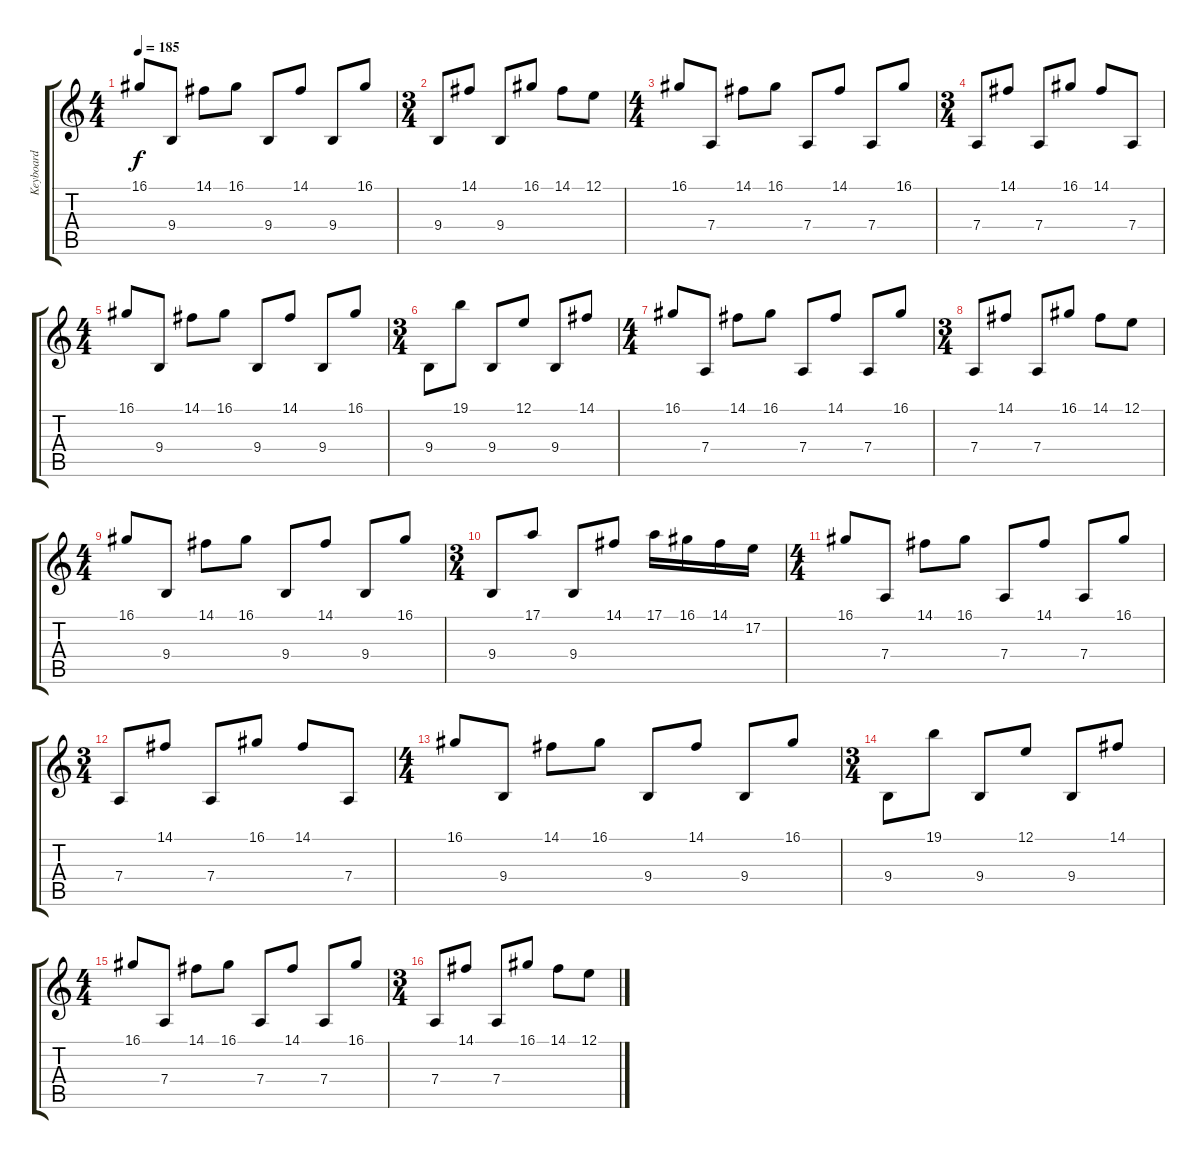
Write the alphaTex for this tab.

\track ("Keyboard" "Keyboard") {instrument lead2sawtooth}
\staff {score tabs}
\tuning (E4 B3 G3 D3 A2 E2) {hide}
\ts (4 4)
\tempo 185
\clef g2
\ks c
16.1.8{dy f} 9.4.8 14.1.8 16.1.8 9.4.8 14.1.8 9.4.8 16.1.8 |
\ts (3 4)
9.4.8 14.1.8 9.4.8 16.1.8 14.1.8 12.1.8 |
\ts (4 4)
16.1.8 7.4.8 14.1.8 16.1.8 7.4.8 14.1.8 7.4.8 16.1.8 |
\ts (3 4)
7.4.8 14.1.8 7.4.8 16.1.8 14.1.8 7.4.8 |
\ts (4 4)
16.1.8 9.4.8 14.1.8 16.1.8 9.4.8 14.1.8 9.4.8 16.1.8 |
\ts (3 4)
9.4.8 19.1.8 9.4.8 12.1.8 9.4.8 14.1.8 |
\ts (4 4)
16.1.8 7.4.8 14.1.8 16.1.8 7.4.8 14.1.8 7.4.8 16.1.8 |
\ts (3 4)
7.4.8 14.1.8 7.4.8 16.1.8 14.1.8 12.1.8 |
\ts (4 4)
16.1.8 9.4.8 14.1.8 16.1.8 9.4.8 14.1.8 9.4.8 16.1.8 |
\ts (3 4)
9.4.8 17.1.8 9.4.8 14.1.8 17.1.16 16.1.16 14.1.16 17.2.16 |
\ts (4 4)
16.1.8 7.4.8 14.1.8 16.1.8 7.4.8 14.1.8 7.4.8 16.1.8 |
\ts (3 4)
7.4.8 14.1.8 7.4.8 16.1.8 14.1.8 7.4.8 |
\ts (4 4)
16.1.8 9.4.8 14.1.8 16.1.8 9.4.8 14.1.8 9.4.8 16.1.8 |
\ts (3 4)
9.4.8 19.1.8 9.4.8 12.1.8 9.4.8 14.1.8 |
\ts (4 4)
16.1.8 7.4.8 14.1.8 16.1.8 7.4.8 14.1.8 7.4.8 16.1.8 |
\ts (3 4)
7.4.8 14.1.8 7.4.8 16.1.8 14.1.8 12.1.8
